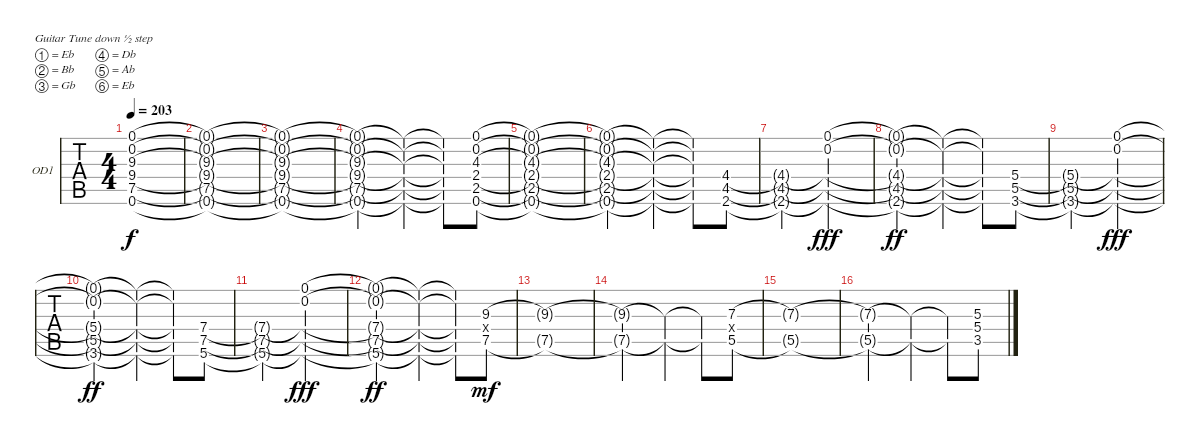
\defaultSystemsLayout 4
\bracketExtendMode groupsimilarinstruments
\firstSystemTrackNameOrientation horizontal
\otherSystemsTrackNameOrientation horizontal
\track ("Extra Guitar One" "OD1") {instrument distortionguitar}
\staff {tabs}
\tuning (Eb4 Bb3 Gb3 Db3 Ab2 Eb2)
\ts (4 4)
\tempo 203
\clef g2
\ks c
(0.2{t} 0.6{t} 7.5{t} 9.4{t} 9.3{t} 0.1{t}).1{dy f} |
(0.2{t} 0.6{t} 7.5{t} 9.4{t} 9.3{t} 0.1{t}).1 |
(0.2{t} 0.6{t} 7.5{t} 9.4{t} 9.3{t} 0.1{t}).1 |
(0.2{t} 0.6{t} 7.5{t} 9.4{t} 9.3{t} 0.1{t}).2 (9.3{t} 9.4{t} 7.5{t} 0.6{t} 0.1{t} 0.2{t}).4 (0.1{t} 0.2{t} 9.3{t} 9.4{t} 7.5{t} 0.6{t}).8 (0.1 0.2 4.3 2.4 2.5 0.6).8 |
(0.6{t} 2.5{t} 2.4{t} 4.3{t} 0.2{t} 0.1{t}).1 |
(0.6{t} 2.5{t} 2.4{t} 4.3{t} 0.2{t} 0.1{t}).2 (0.6{t} 2.5{t} 2.4{t} 4.3{t} 0.2{t} 0.1{t}).4 (0.6{t} 2.5{t} 2.4{t} 4.3{t} 0.2{t} 0.1{t}).8 (2.6 4.5 4.4).8 |
(2.6{t} 4.5{t} 4.4{t}).2 (0.2 0.1 4.4{t} 4.5{t} 2.6{t}).2{dy fff} |
(2.6{t} 4.5{t} 4.4{t} 0.1{t} 0.2{t}).2{dy ff} (0.1{t} 0.2{t} 4.4{t} 4.5{t} 2.6{t}).4 (2.6{t} 4.5{t} 4.4{t} 0.2{t} 0.1{t}).8 (3.6 5.5 5.4).8 |
(3.6{t} 5.5{t} 5.4{t}).2 (0.2 0.1 5.4{t} 5.5{t} 3.6{t}).2{dy fff} |
(3.6{t} 5.5{t} 5.4{t} 0.1{t} 0.2{t}).2{dy ff} (0.1{t} 0.2{t} 5.4{t} 5.5{t} 3.6{t}).4 (3.6{t} 5.5{t} 5.4{t} 0.2{t} 0.1{t}).8 (5.6 7.5 7.4).8 |
(5.6{t} 7.5{t} 7.4{t}).2 (0.2 0.1 7.4{t} 7.5{t} 5.6{t}).2{dy fff} |
(5.6{t} 7.5{t} 7.4{t} 0.1{t} 0.2{t}).2{dy ff} (0.1{t} 0.2{t} 7.4{t} 7.5{t} 5.6{t}).4 (5.6{t} 7.5{t} 7.4{t} 0.2{t} 0.1{t}).8 (7.5 7.4{x} 9.3).8{dy mf} |
(7.5{t} 9.3{t}).1 |
(9.3{t} 7.5{t}).2 (7.5{t} 9.3{t}).4 (7.5{t} 9.3{t}).8 (7.3 5.5 5.4{x}).8 |
(5.5{t} 7.3{t}).1 |
(5.5{t} 7.3{t}).2 (7.3{t} 5.5{t}).4 (5.5{t} 7.3{t}).8 (5.3 3.5 5.4).8
